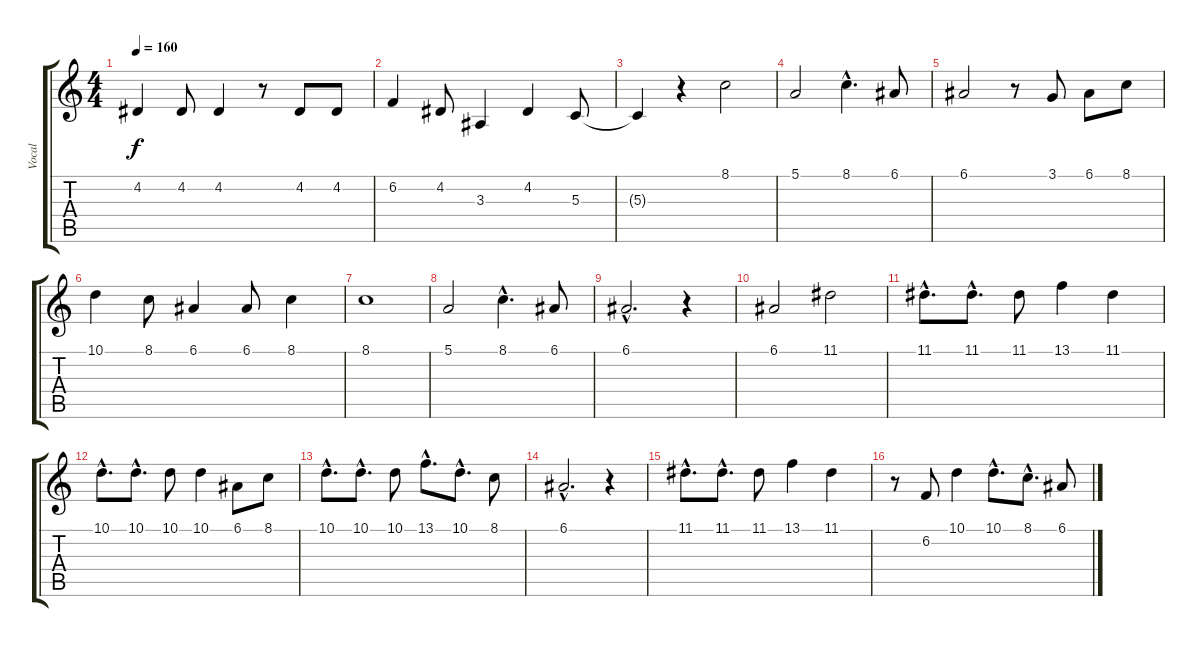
\track ("Vocal" "Vocal") {instrument lead6voice}
\staff {score tabs}
\tuning (E4 B3 G3 D3 A2 E2) {hide}
\ts (4 4)
\tempo 160
\clef g2
\ks c
4.2.4{dy f} 4.2.8 4.2.4 r.8 4.2.8 4.2.8 |
6.2.4 4.2.8 3.3.4 4.2.4 5.3.8 |
5.3{t}.4 r.4 8.1.2 |
5.1.2 8.1{hac}.4{d} 6.1.8 |
6.1.2 r.8 3.1.8 6.1.8 8.1.8 |
10.1.4 8.1.8 6.1.4 6.1.8 8.1.4 |
8.1.1 |
5.1.2 8.1{hac}.4{d} 6.1.8 |
6.1{hac}.2{d} r.4 |
6.1.2 11.1.2 |
11.1{hac}.8{d} 11.1{hac}.8{d} 11.1.8 13.1.4 11.1.4 |
10.1{hac}.8{d} 10.1{hac}.8{d} 10.1.8 10.1.4 6.1.8 8.1.8 |
10.1{hac}.8{d} 10.1{hac}.8{d} 10.1.8 13.1{hac}.8{d} 10.1{hac}.8{d} 8.1.8 |
6.1{hac}.2{d} r.4 |
11.1{hac}.8{d} 11.1{hac}.8{d} 11.1.8 13.1.4 11.1.4 |
r.8 6.2.8 10.1.4 10.1{hac}.8{d} 8.1{hac}.8{d} 6.1.8
